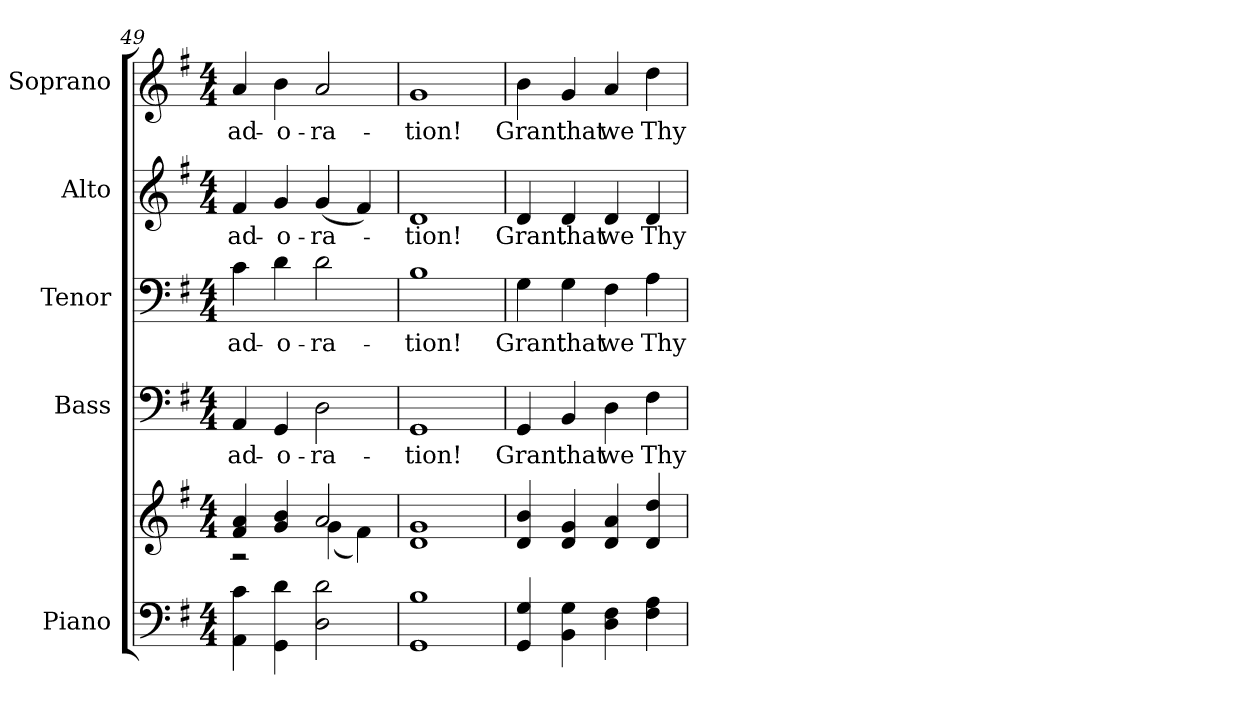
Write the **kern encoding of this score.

**kern	**kern	**kern	**text	**kern	**text	**kern	**text	**kern	**text
*part5	*part5	*part4	*part4	*part3	*part3	*part2	*part2	*part1	*part1
*staff6	*staff5	*staff4	*staff4	*staff3	*staff3	*staff2	*staff2	*staff1	*staff1
*I"Piano	*	*I"Bass	*	*I"Tenor	*	*I"Alto	*	*I"Soprano	*
*I'Pno.	*	*I'B.	*	*I'T.	*	*I'A.	*	*I'S.	*
*clefF4	*clefG2	*clefF4	*	*clefF4	*	*clefG2	*	*clefG2	*
*k[f#]	*k[f#]	*k[f#]	*	*k[f#]	*	*k[f#]	*	*k[f#]	*
*G:	*G:	*G:	*	*G:	*	*G:	*	*G:	*
*M4/4	*M4/4	*M4/4	*	*M4/4	*	*M4/4	*	*M4/4	*
=49	=49	=49	=49	=49	=49	=49	=49	=49	=49
*	*^	*	*	*	*	*	*	*	*
!	!	!	!	!LO:LY:b:color=#000000	!	!	!	!	!	!
!	!	!	!	!	!	!LO:LY:b:color=#000000	!	!	!	!
!	!	!	!	!	!	!	!	!LO:LY:b:color=#000000	!	!
!	!	!	!	!	!	!	!	!	!	!LO:LY:b:color=#000000
4AAi\ 4ci	4f#i/ 4ai	2r	4AAi/	ad-	4ci\	ad-	4f#i/	ad-	4ai/	ad-
!	!	!	!	!LO:LY:b:color=#000000	!	!	!	!	!	!
!	!	!	!	!	!	!LO:LY:b:color=#000000	!	!	!	!
!	!	!	!	!	!	!	!	!LO:LY:b:color=#000000	!	!
!	!	!	!	!	!	!	!	!	!	!LO:LY:b:color=#000000
4GGi\ 4di	4gi/ 4bi	.	4GGi/	-o-	4di\	-o-	4gi/	-o-	4bi\	-o-
!	!	!	!	!LO:LY:b:color=#000000	!	!	!	!	!	!
!	!	!	!	!	!	!LO:LY:b:color=#000000	!	!	!	!
!	!	!	!	!	!	!	!	!LO:LY:b:color=#000000	!	!
!	!	!	!	!	!	!	!	!	!	!LO:LY:b:color=#000000
2Di\ 2di	2ai/	(4gi\	2Di\	-ra-	2di\	-ra-	(4gi/	-ra-	2ai/	-ra-
.	.	4f#i\)	.	.	.	.	4f#i/)	.	.	.
*	*v	*v	*	*	*	*	*	*	*	*
!!LO:PB:g=z
=50	=50	=50	=50	=50	=50	=50	=50	=50	=50
*	*^	*	*	*	*	*	*	*	*
!	!	!	!	!LO:LY:b:color=#000000	!	!	!	!	!	!
*	*v	*v	*	*	*	*	*	*	*	*
*	*^	*	*	*	*	*	*	*	*
!	!	!	!	!	!	!LO:LY:b:color=#000000	!	!	!	!
*	*v	*v	*	*	*	*	*	*	*	*
*	*^	*	*	*	*	*	*	*	*
!	!	!	!	!	!	!	!	!LO:LY:b:color=#000000	!	!
*	*v	*v	*	*	*	*	*	*	*	*
*	*^	*	*	*	*	*	*	*	*
!	!	!	!	!	!	!	!	!	!	!LO:LY:b:color=#000000
*	*v	*v	*	*	*	*	*	*	*	*
1GGi 1Bi	1di 1gi	1GGi	-tion!	1Bi	-tion!	1di	-tion!	1gi	-tion!
=51	=51	=51	=51	=51	=51	=51	=51	=51	=51
!	!	!	!LO:LY:b:color=#000000	!	!	!	!	!	!
!	!	!	!	!	!LO:LY:b:color=#000000	!	!	!	!
!	!	!	!	!	!	!	!LO:LY:b:color=#000000	!	!
!	!	!	!	!	!	!	!	!	!LO:LY:b:color=#000000
4GGi/ 4Gi	4di/ 4bi	4GGi/	Grant	4Gi\	Grant	4di/	Grant	4bi\	Grant
!	!	!	!LO:LY:b:color=#000000	!	!	!	!	!	!
!	!	!	!	!	!LO:LY:b:color=#000000	!	!	!	!
!	!	!	!	!	!	!	!LO:LY:b:color=#000000	!	!
!	!	!	!	!	!	!	!	!	!LO:LY:b:color=#000000
4BBi\ 4Gi	4di/ 4gi	4BBi/	that	4Gi\	that	4di/	that	4gi/	that
!	!	!	!LO:LY:b:color=#000000	!	!	!	!	!	!
!	!	!	!	!	!LO:LY:b:color=#000000	!	!	!	!
!	!	!	!	!	!	!	!LO:LY:b:color=#000000	!	!
!	!	!	!	!	!	!	!	!	!LO:LY:b:color=#000000
4Di\ 4F#i	4di/ 4ai	4Di\	we	4F#i\	we	4di/	we	4ai/	we
!	!	!	!LO:LY:b:color=#000000	!	!	!	!	!	!
!	!	!	!	!	!LO:LY:b:color=#000000	!	!	!	!
!	!	!	!	!	!	!	!LO:LY:b:color=#000000	!	!
!	!	!	!	!	!	!	!	!	!LO:LY:b:color=#000000
4F#i\ 4Ai	4di/ 4ddi	4F#i\	Thy	4Ai\	Thy	4di/	Thy	4ddi\	Thy
=	=	=	=	=	=	=	=	=	=
*-	*-	*-	*-	*-	*-	*-	*-	*-	*-
